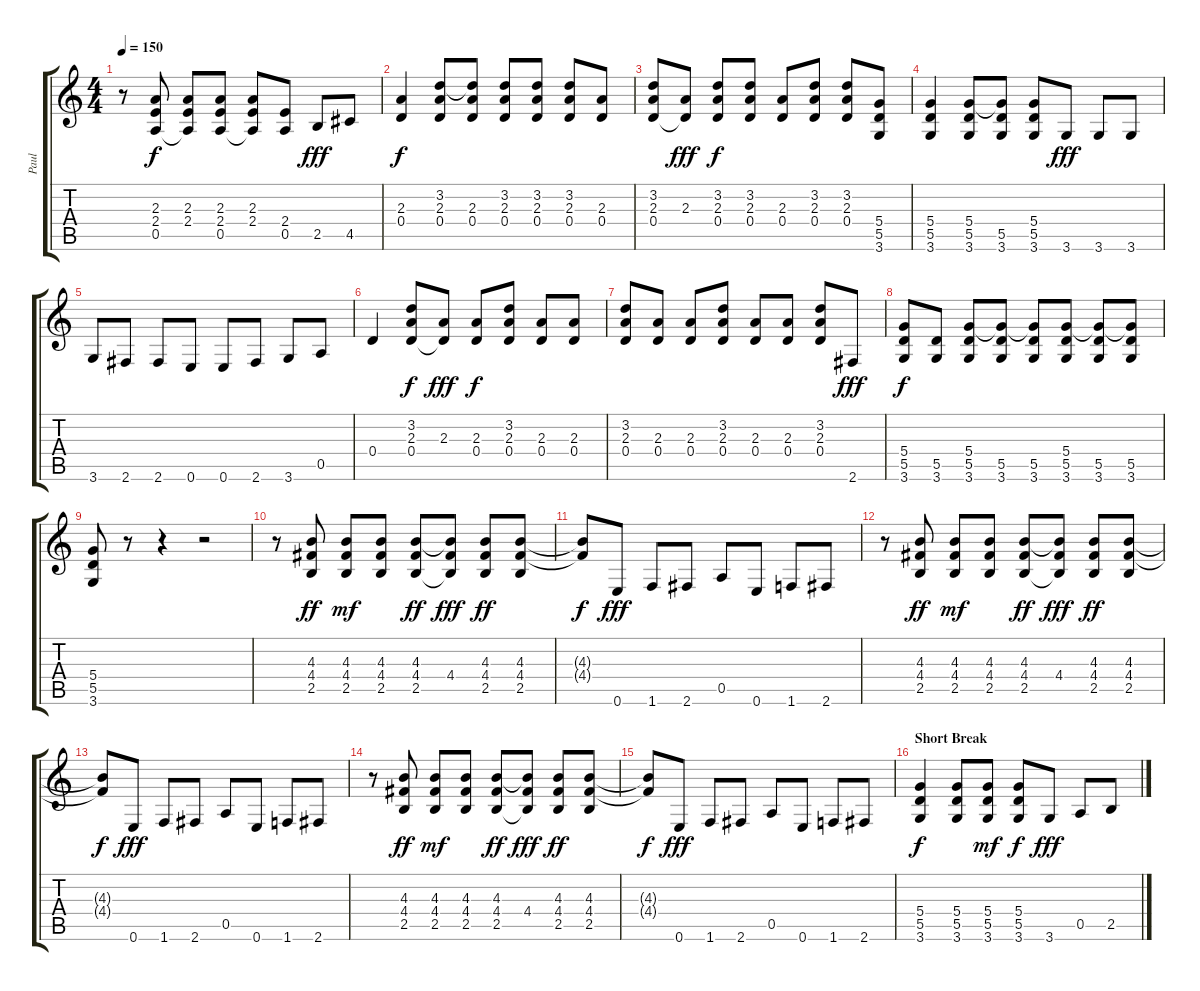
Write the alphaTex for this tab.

\track ("Paul" "Paul") {instrument overdrivenguitar}
\staff {score tabs}
\tuning (E4 B3 G3 D3 A2 E2) {hide}
\ts (4 4)
\tempo 150
\clef g2
\ks c
r.8{dy f} (2.3 2.4 0.5).8 (2.3 2.4 0.5{t}).8 (2.3 2.4 0.5).8 (2.3 2.4 0.5{t}).8 (2.4 0.5).8 2.5.8{dy fff} 4.5.8 |
(2.3 0.4).4{dy f} (3.2 2.3 0.4).8 (3.2{t} 2.3 0.4).8 (3.2 2.3 0.4).8 (3.2 2.3 0.4).8 (3.2 2.3 0.4).8 (2.3 0.4).8 |
(3.2 2.3 0.4).8 (2.3 0.4{t}).8{dy fff} (3.2 2.3 0.4).8{dy f} (3.2 2.3 0.4).8 (2.3 0.4).8 (3.2 2.3 0.4).8 (3.2 2.3 0.4).8 (5.4 5.5 3.6).8 |
(5.4 5.5 3.6).4 (5.4 5.5 3.6).8 (5.4{t} 5.5 3.6).8 (5.4 5.5 3.6).8 3.6.8{dy fff volume 14} 3.6.8 3.6.8 |
3.6.8 2.6.8 2.6.8 0.6.8 0.6.8 2.6.8 3.6.8 0.5.8 |
0.4.4 (3.2 2.3 0.4).8{dy f volume 12} (2.3 0.4{t}).8{dy fff} (2.3 0.4).8{dy f} (3.2 2.3 0.4).8 (2.3 0.4).8 (2.3 0.4).8 |
(3.2 2.3 0.4).8 (2.3 0.4).8 (2.3 0.4).8 (3.2 2.3 0.4).8 (2.3 0.4).8 (2.3 0.4).8 (3.2 2.3 0.4).8 2.6.8{dy fff} |
(5.4 5.5 3.6).8{dy f} (5.5 3.6).8 (5.4 5.5 3.6).8 (5.4{t} 5.5 3.6).8 (5.4{t} 5.5 3.6).8 (5.4 5.5 3.6).8 (5.4{t} 5.5 3.6).8 (5.4{t} 5.5 3.6).8 |
(5.4 5.5 3.6).8 r.8 r.4 r.2 |
r.8 (4.3 4.4 2.5).8{dy ff} (4.3 4.4 2.5).8{dy mf} (4.3 4.4 2.5).8 (4.3 4.4 2.5).8{dy ff} (4.3{t} 4.4 2.5{t}).8{dy fff} (4.3 4.4 2.5).8{dy ff} (4.3 4.4 2.5).8 |
(4.3{t} 4.4{t}).8{dy f} 0.6.8{dy fff} 1.6.8 2.6.8 0.5.8 0.6.8 1.6.8 2.6.8 |
r.8 (4.3 4.4 2.5).8{dy ff} (4.3 4.4 2.5).8{dy mf} (4.3 4.4 2.5).8 (4.3 4.4 2.5).8{dy ff} (4.3{t} 4.4 2.5{t}).8{dy fff} (4.3 4.4 2.5).8{dy ff} (4.3 4.4 2.5).8 |
(4.3{t} 4.4{t}).8{dy f} 0.6.8{dy fff} 1.6.8 2.6.8 0.5.8 0.6.8 1.6.8 2.6.8 |
r.8 (4.3 4.4 2.5).8{dy ff} (4.3 4.4 2.5).8{dy mf} (4.3 4.4 2.5).8 (4.3 4.4 2.5).8{dy ff} (4.3{t} 4.4 2.5{t}).8{dy fff} (4.3 4.4 2.5).8{dy ff} (4.3 4.4 2.5).8 |
(4.3{t} 4.4{t}).8{dy f} 0.6.8{dy fff} 1.6.8 2.6.8 0.5.8 0.6.8 1.6.8 2.6.8 |
\section ("" "Short Break")
(5.4 5.5 3.6).4{dy f} (5.4 5.5 3.6).8 (5.4 5.5 3.6).8{dy mf} (5.4 5.5 3.6).8{dy f} 3.6.8{dy fff} 0.5.8 2.5.8
